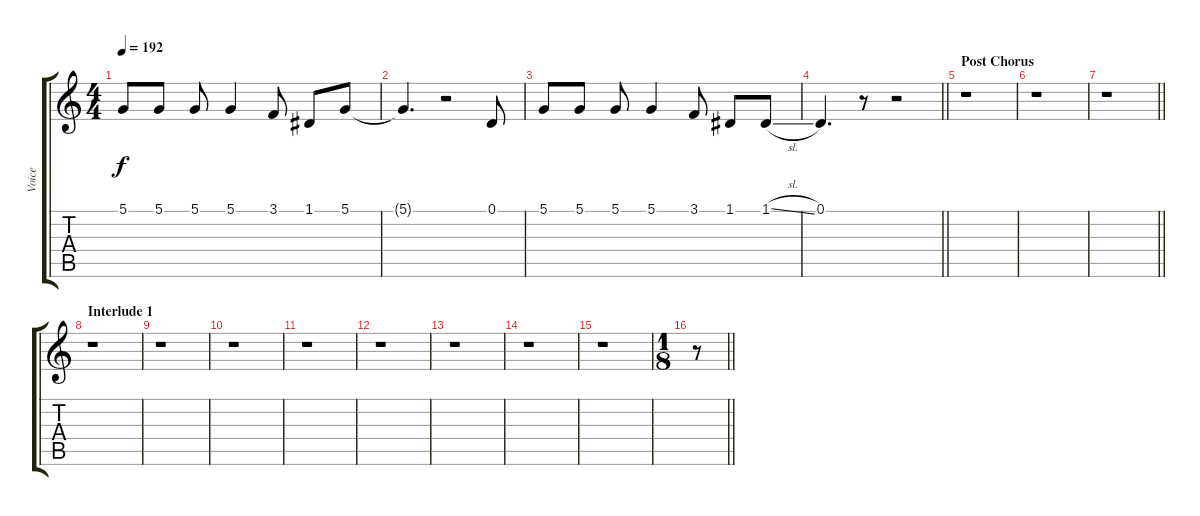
\track ("Voice" "Voice") {instrument oboe}
\staff {score tabs}
\tuning (D4 A3 F3 C3 G2 C2) {hide}
\ts (4 4)
\tempo 192
\clef g2
\ks c
5.1.8{dy f} 5.1.8 5.1.8 5.1.4 3.1.8 1.1.8 5.1.8 |
5.1{t}.4{d} r.2 0.1.8 |
5.1.8 5.1.8 5.1.8 5.1.4 3.1.8 1.1.8 1.1{sl}.8 |
\barLineRight lightlight
0.1.4{d} r.8 r.2 |
\section ("" "Post Chorus")
r.1 |
r.1 |
\barLineRight lightlight
r.1 |
\section ("" "Interlude 1")
r.1 |
r.1 |
r.1 |
r.1 |
r.1 |
r.1 |
r.1 |
r.1 |
\ts (1 8)
\barLineRight lightlight
r.8
